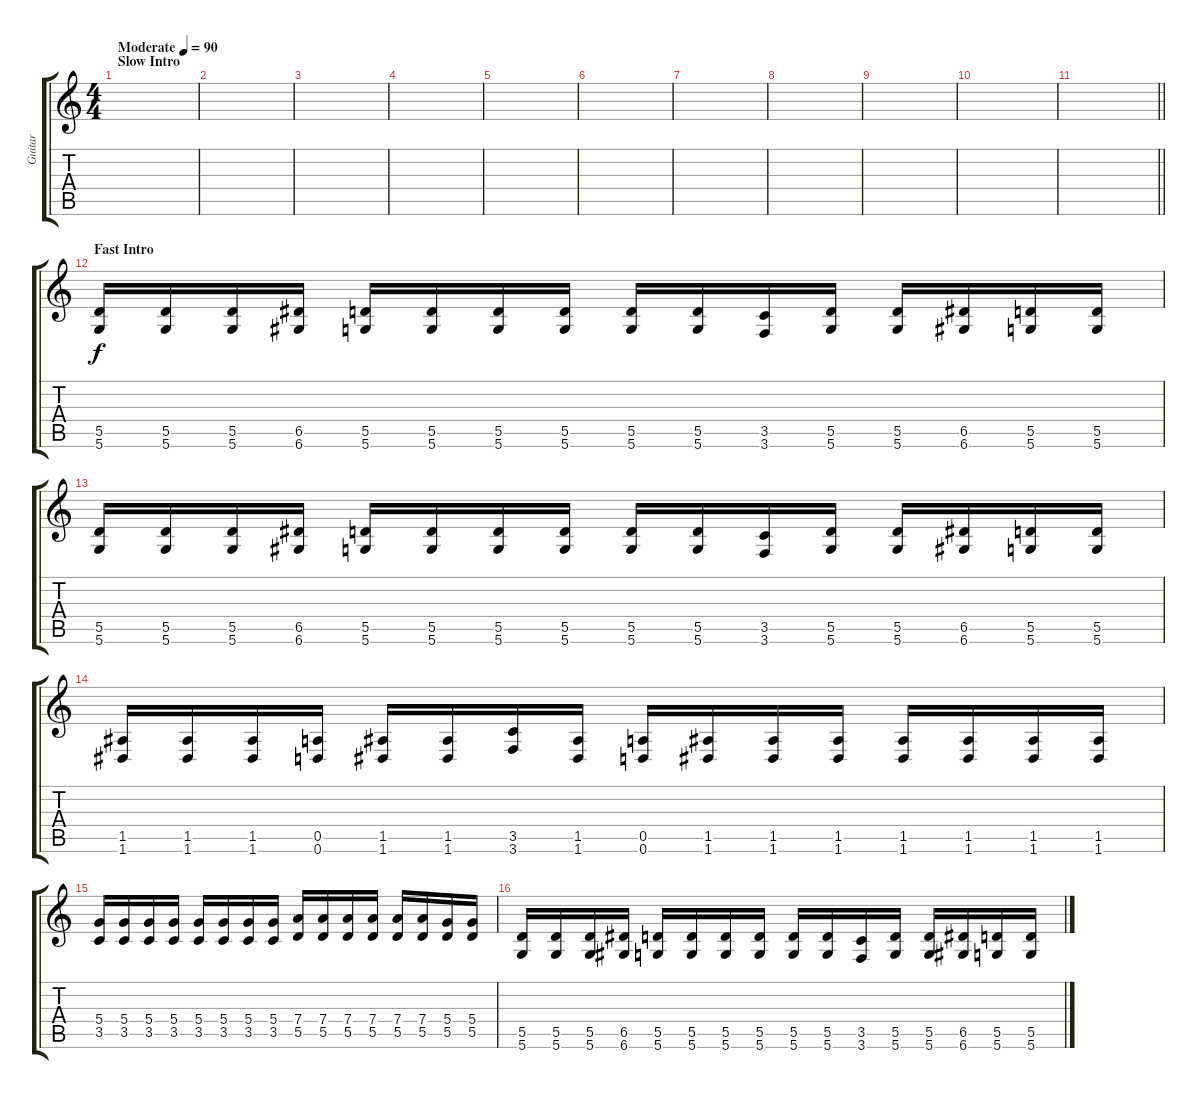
\track ("Guitar" "Guitar") {instrument distortionguitar}
\staff {score tabs}
\tuning (E4 B3 G3 D3 A2 D2) {hide}
\ts (4 4)
\section ("" "Slow Intro")
\tempo (90 "Moderate")
\clef g2
\ks c
|
|
|
|
|
|
|
|
|
|
\barLineRight lightlight
|
\section ("" "Fast Intro")
(5.5 5.6).16 (5.5 5.6).16 (5.5 5.6).16 (6.5 6.6).16 (5.5 5.6).16 (5.5 5.6).16 (5.5 5.6).16 (5.5 5.6).16 (5.5 5.6).16 (5.5 5.6).16 (3.5 3.6).16 (5.5 5.6).16 (5.5 5.6).16 (6.5 6.6).16 (5.5 5.6).16 (5.5 5.6).16 |
(5.5 5.6).16 (5.5 5.6).16 (5.5 5.6).16 (6.5 6.6).16 (5.5 5.6).16 (5.5 5.6).16 (5.5 5.6).16 (5.5 5.6).16 (5.5 5.6).16 (5.5 5.6).16 (3.5 3.6).16 (5.5 5.6).16 (5.5 5.6).16 (6.5 6.6).16 (5.5 5.6).16 (5.5 5.6).16 |
(1.5 1.6).16 (1.5 1.6).16 (1.5 1.6).16 (0.5 0.6).16 (1.5 1.6).16 (1.5 1.6).16 (3.5 3.6).16 (1.5 1.6).16 (0.5 0.6).16 (1.5 1.6).16 (1.5 1.6).16 (1.5 1.6).16 (1.5 1.6).16 (1.5 1.6).16 (1.5 1.6).16 (1.5 1.6).16 |
(5.4 3.5).16 (5.4 3.5).16 (5.4 3.5).16 (5.4 3.5).16 (5.4 3.5).16 (5.4 3.5).16 (5.4 3.5).16 (5.4 3.5).16 (7.4 5.5).16 (7.4 5.5).16 (7.4 5.5).16 (7.4 5.5).16 (7.4 5.5).16 (7.4 5.5).16 (5.4 5.5).16 (5.4 5.5).16 |
(5.5 5.6).16 (5.5 5.6).16 (5.5 5.6).16 (6.5 6.6).16 (5.5 5.6).16 (5.5 5.6).16 (5.5 5.6).16 (5.5 5.6).16 (5.5 5.6).16 (5.5 5.6).16 (3.5 3.6).16 (5.5 5.6).16 (5.5 5.6).16 (6.5 6.6).16 (5.5 5.6).16 (5.5 5.6).16
